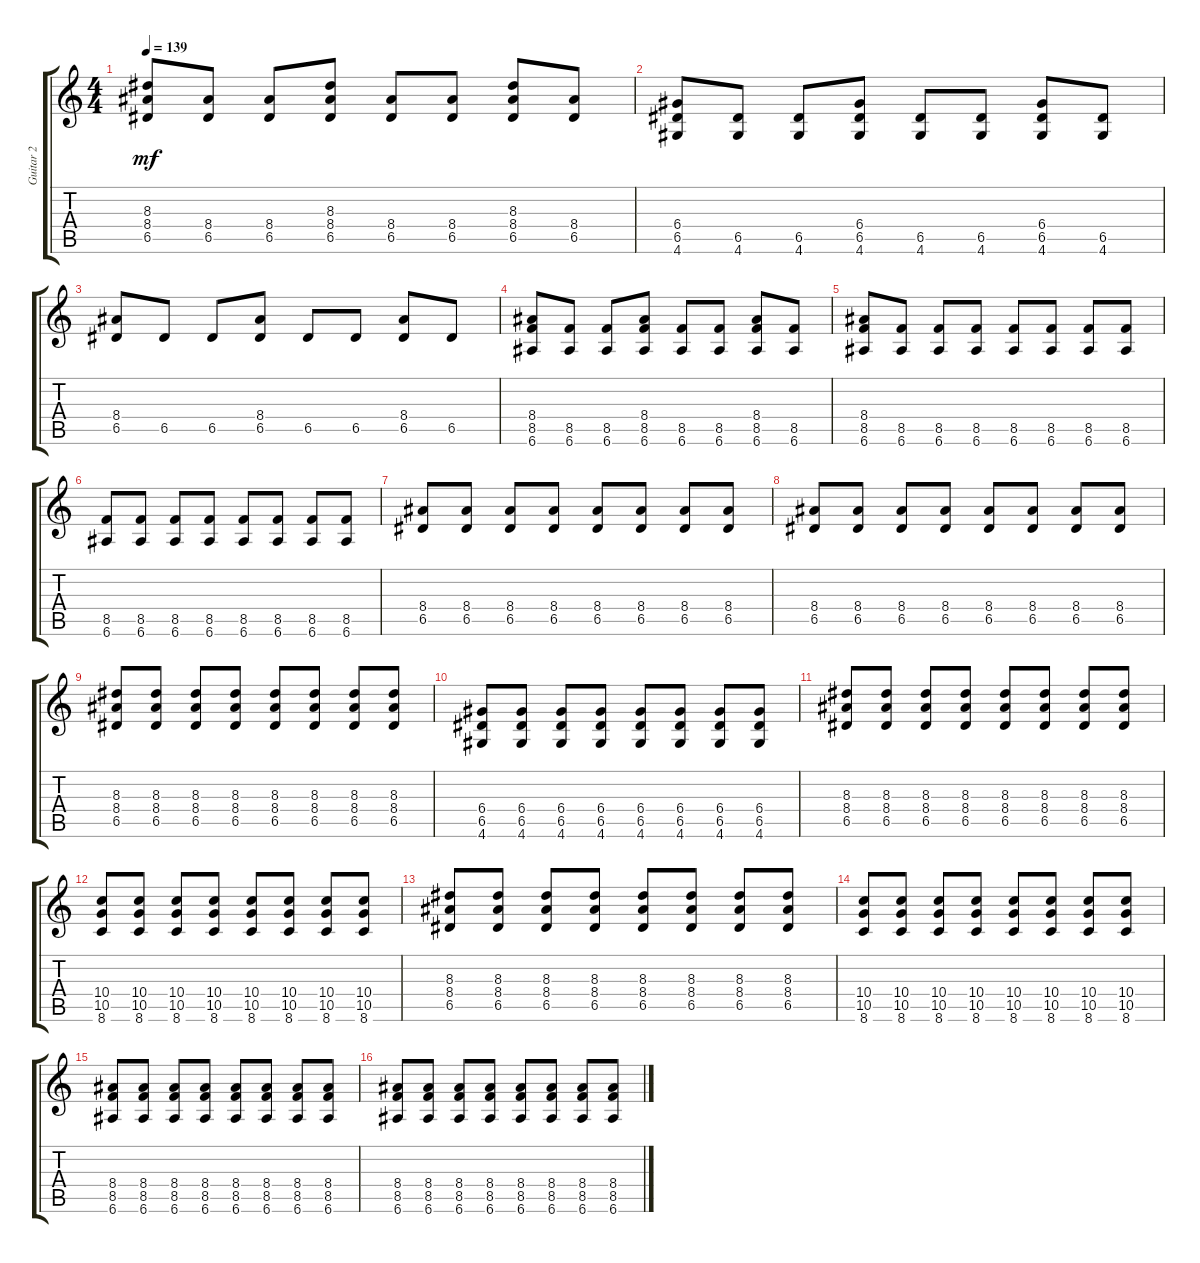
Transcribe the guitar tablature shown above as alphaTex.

\track ("Guitar 2" "Guitar 2") {solo instrument distortionguitar}
\staff {score tabs}
\tuning (E4 B3 G3 D3 A2 E2) {hide}
\ts (4 4)
\tempo 139
\clef g2
\ks c
(8.3 8.4 6.5).8{dy mf} (8.4 6.5).8 (8.4 6.5).8 (8.3 8.4 6.5).8 (8.4 6.5).8 (8.4 6.5).8 (8.3 8.4 6.5).8 (8.4 6.5).8 |
(6.4 6.5 4.6).8 (6.5 4.6).8 (6.5 4.6).8 (6.4 6.5 4.6).8 (6.5 4.6).8 (6.5 4.6).8 (6.4 6.5 4.6).8 (6.5 4.6).8 |
(8.4 6.5).8 6.5.8 6.5.8 (8.4 6.5).8 6.5.8 6.5.8 (8.4 6.5).8 6.5.8 |
(8.4 8.5 6.6).8 (8.5 6.6).8 (8.5 6.6).8 (8.4 8.5 6.6).8 (8.5 6.6).8 (8.5 6.6).8 (8.4 8.5 6.6).8 (8.5 6.6).8 |
(8.4 8.5 6.6).8 (8.5 6.6).8 (8.5 6.6).8 (8.5 6.6).8 (8.5 6.6).8 (8.5 6.6).8 (8.5 6.6).8 (8.5 6.6).8 |
(8.5 6.6).8 (8.5 6.6).8 (8.5 6.6).8 (8.5 6.6).8 (8.5 6.6).8 (8.5 6.6).8 (8.5 6.6).8 (8.5 6.6).8 |
(8.4 6.5).8 (8.4 6.5).8 (8.4 6.5).8 (8.4 6.5).8 (8.4 6.5).8 (8.4 6.5).8 (8.4 6.5).8 (8.4 6.5).8 |
(8.4 6.5).8 (8.4 6.5).8 (8.4 6.5).8 (8.4 6.5).8 (8.4 6.5).8 (8.4 6.5).8 (8.4 6.5).8 (8.4 6.5).8 |
(8.3 8.4 6.5).8 (8.3 8.4 6.5).8 (8.3 8.4 6.5).8 (8.3 8.4 6.5).8 (8.3 8.4 6.5).8 (8.3 8.4 6.5).8 (8.3 8.4 6.5).8 (8.3 8.4 6.5).8 |
(6.4 6.5 4.6).8 (6.4 6.5 4.6).8 (6.4 6.5 4.6).8 (6.4 6.5 4.6).8 (6.4 6.5 4.6).8 (6.4 6.5 4.6).8 (6.4 6.5 4.6).8 (6.4 6.5 4.6).8 |
(8.3 8.4 6.5).8 (8.3 8.4 6.5).8 (8.3 8.4 6.5).8 (8.3 8.4 6.5).8 (8.3 8.4 6.5).8 (8.3 8.4 6.5).8 (8.3 8.4 6.5).8 (8.3 8.4 6.5).8 |
(10.4 10.5 8.6).8 (10.4 10.5 8.6).8 (10.4 10.5 8.6).8 (10.4 10.5 8.6).8 (10.4 10.5 8.6).8 (10.4 10.5 8.6).8 (10.4 10.5 8.6).8 (10.4 10.5 8.6).8 |
(8.3 8.4 6.5).8 (8.3 8.4 6.5).8 (8.3 8.4 6.5).8 (8.3 8.4 6.5).8 (8.3 8.4 6.5).8 (8.3 8.4 6.5).8 (8.3 8.4 6.5).8 (8.3 8.4 6.5).8 |
(10.4 10.5 8.6).8 (10.4 10.5 8.6).8 (10.4 10.5 8.6).8 (10.4 10.5 8.6).8 (10.4 10.5 8.6).8 (10.4 10.5 8.6).8 (10.4 10.5 8.6).8 (10.4 10.5 8.6).8 |
(8.4 8.5 6.6).8 (8.4 8.5 6.6).8 (8.4 8.5 6.6).8 (8.4 8.5 6.6).8 (8.4 8.5 6.6).8 (8.4 8.5 6.6).8 (8.4 8.5 6.6).8 (8.4 8.5 6.6).8 |
(8.4 8.5 6.6).8 (8.4 8.5 6.6).8 (8.4 8.5 6.6).8 (8.4 8.5 6.6).8 (8.4 8.5 6.6).8 (8.4 8.5 6.6).8 (8.4 8.5 6.6).8 (8.4 8.5 6.6).8
